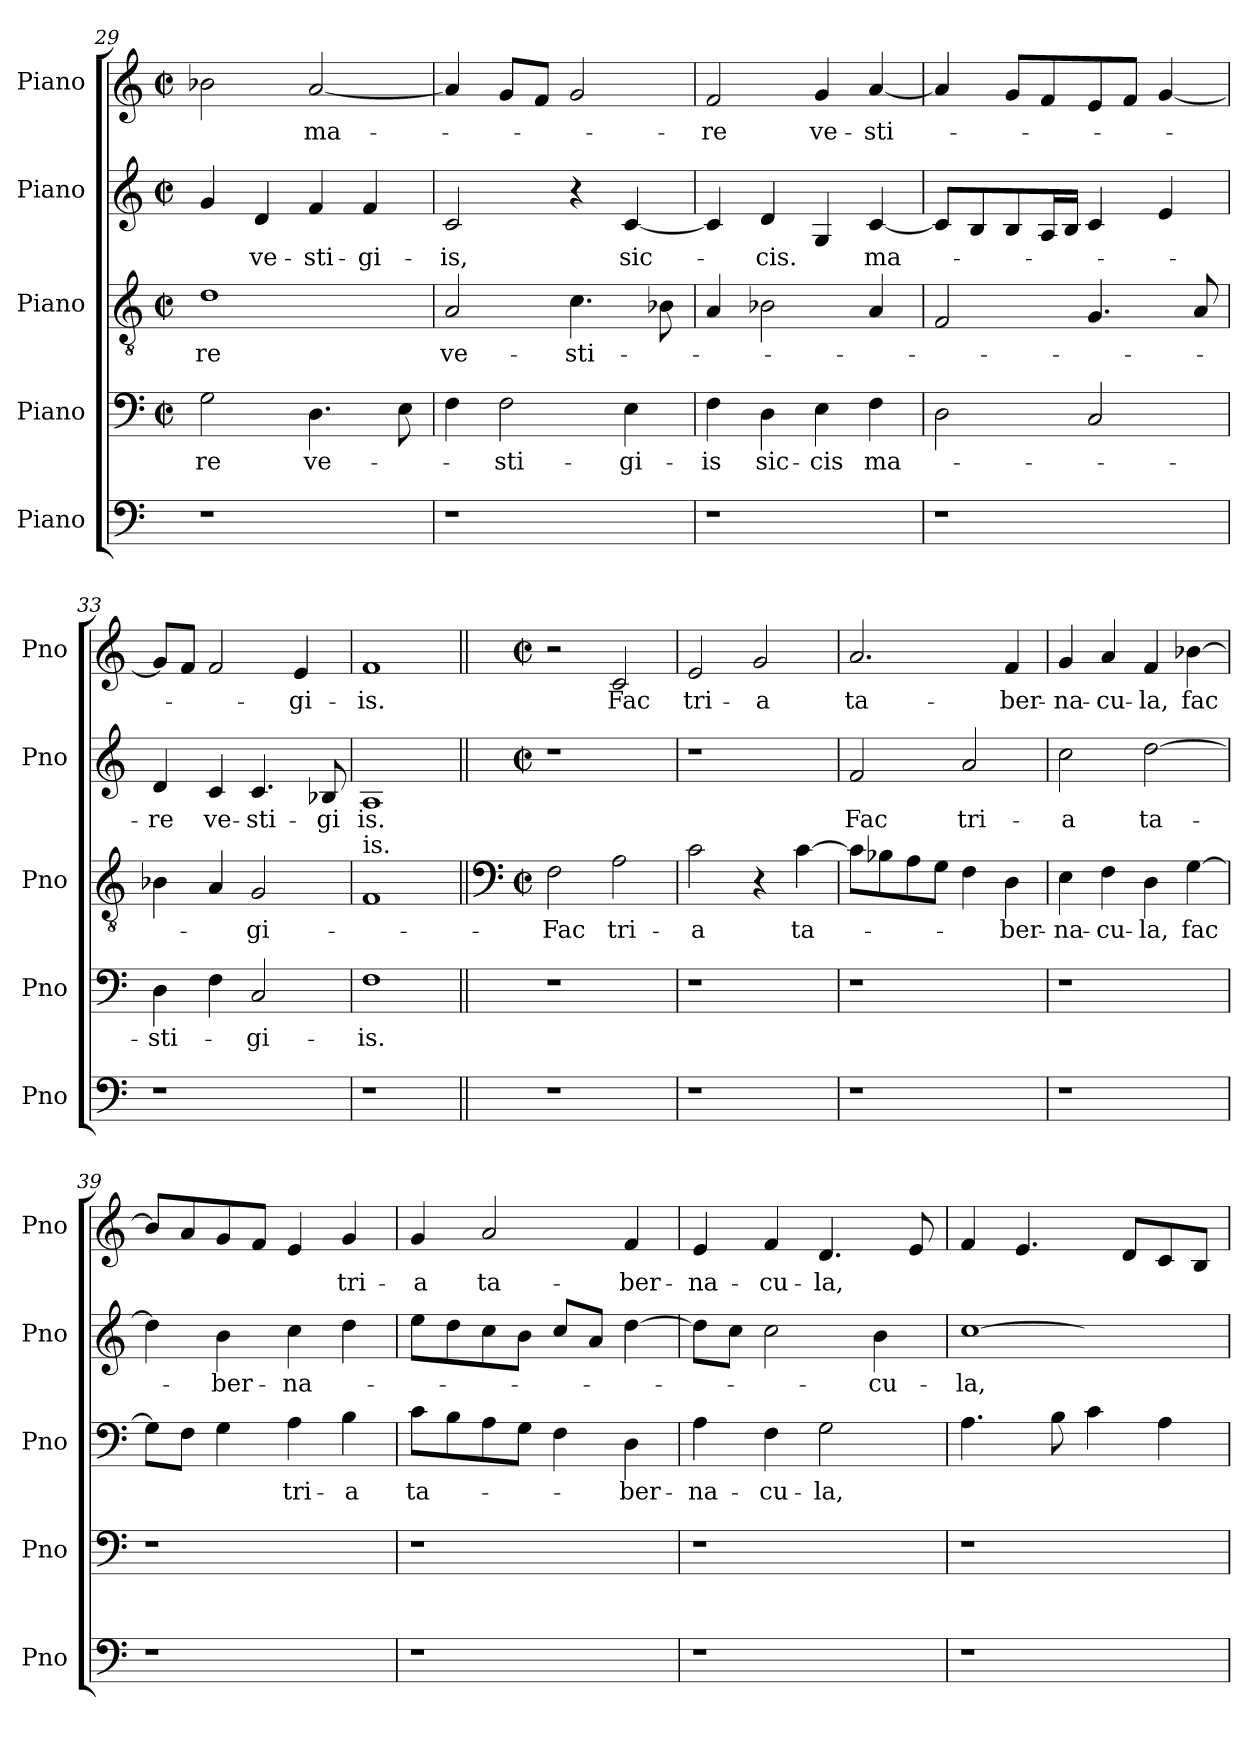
**kern	**kern	**text	**kern	**text	**kern	**text	**kern	**text
*part5	*part4	*part4	*part3	*part3	*part2	*part2	*part1	*part1
*staff5	*staff4	*staff4	*staff3	*staff3	*staff2	*staff2	*staff1	*staff1
*I"Piano	*I"Piano	*	*I"Piano	*	*I"Piano	*	*I"Piano	*
*I'Pno	*I'Pno	*	*I'Pno	*	*I'Pno	*	*I'Pno	*
*clefF4	*clefF4	*	*clefGv2	*	*clefG2	*	*clefG2	*
*k[]	*k[]	*	*k[]	*	*k[]	*	*k[]	*
*	*M2/2	*	*M2/2	*	*M2/2	*	*M2/2	*
*	*met(c|)	*	*met(c|)	*	*met(c|)	*	*met(c|)	*
=29	=29	=29	=29	=29	=29	=29	=29	=29
!	!	!LO:LY:b	!	!LO:LY:b	!	!	!	!
1r	2G\	-re	1d	-re	4g/	.	2b-X\	.
!	!	!	!	!	!	!LO:LY:b	!	!
.	.	.	.	.	4d/	ve-	.	.
!	!	!LO:LY:b	!	!	!	!LO:LY:b	!	!LO:LY:b
.	4.D\	ve-	.	.	4f/	-sti-	[2a/	ma-
!	!	!	!	!	!	!LO:LY:b	!	!
.	.	.	.	.	4f/	-gi-	.	.
.	8E\	.	.	.	.	.	.	.
=30	=30	=30	=30	=30	=30	=30	=30	=30
!	!	!	!	!LO:LY:b	!	!LO:LY:b	!	!
1r	4F\	.	2A/	ve-	2c/	-is,	4a/]	.
!	!	!LO:LY:b	!	!	!	!	!	!
.	2F\	-sti-	.	.	.	.	8g/L	.
.	.	.	.	.	.	.	8f/J	.
!	!	!	!	!LO:LY:b	!	!	!	!
.	.	.	4.c\	-sti-	4r	.	2g/	.
!	!	!LO:LY:b	!	!	!	!LO:LY:b	!	!
.	4E\	-gi-	.	.	[4c/	sic-	.	.
.	.	.	8B-X\	.	.	.	.	.
=31	=31	=31	=31	=31	=31	=31	=31	=31
!	!	!LO:LY:b	!	!	!	!	!	!LO:LY:b
1r	4F\	-is	4A/	.	4c/]	.	2f/	-re
!	!	!LO:LY:b	!	!	!	!LO:LY:b	!	!
.	4D\	sic-	2B-X\	.	4d/	-cis.	.	.
!	!	!LO:LY:b	!	!	!	!	!	!LO:LY:b
.	4E\	-cis	.	.	4G/	.	4g/	ve-
!	!	!LO:LY:b	!	!	!	!LO:LY:b	!	!LO:LY:b
.	4F\	ma-	4A/	.	[4c/	ma-	[4a/	-sti-
!!LO:LB:g=z
=32	=32	=32	=32	=32	=32	=32	=32	=32
1r	2D\	.	2F/	.	8c/L]	.	4a/]	.
.	.	.	.	.	8B/	.	.	.
.	.	.	.	.	8B/	.	8g/L	.
.	.	.	.	.	16A/L	.	8f/	.
.	.	.	.	.	16B/JJ	.	.	.
.	2C/	.	4.G/	.	4c/	.	8e/	.
.	.	.	.	.	.	.	8f/J	.
.	.	.	.	.	4e/	.	[4g/	.
.	.	.	8A/	.	.	.	.	.
=33	=33	=33	=33	=33	=33	=33	=33	=33
!	!	!LO:LY:b	!	!	!	!LO:LY:b	!	!
1r	4D\	-sti-	4B-X\	.	4d/	-re	8g/L]	.
.	.	.	.	.	.	.	8f/J	.
!	!	!	!	!	!	!LO:LY:b	!	!
.	4F\	.	4A/	.	4c/	ve-	2f/	.
!	!	!LO:LY:b	!	!LO:LY:b	!	!LO:LY:b	!	!
.	2C/	-gi-	2G/	-gi-	4.c/	-sti-	.	.
!	!	!	!	!	!	!	!	!LO:LY:b
.	.	.	.	.	.	.	4e/	-gi-
!	!	!	!	!	!	!LO:LY:b	!	!
.	.	.	.	.	8B-X/	-gi	.	.
=34	=34	=34	=34	=34	=34	=34	=34	=34
!	!	!	!LO:TX:a:t=is.	!	!	!	!	!
!	!	!LO:LY:b	!	!	!	!LO:LY:b	!	!LO:LY:b
1r	1F	-is.	1F	.	1A	is.	1f	-is.
=35||	=35||	=35||	=35||	=35||	=35||	=35||	=35||	=35||
*	*	*	*clefF4	*	*	*	*	*
*	*	*	*M2/2	*	*M2/2	*	*M2/2	*
*	*	*	*met(c|)	*	*met(c|)	*	*met(c|)	*
!	!	!	!	!LO:LY:b	!	!	!	!
1r	1r	.	2F\	-Fac	1r	.	2r	.
!	!	!	!	!LO:LY:b	!	!	!	!LO:LY:b
.	.	.	2A\	tri-	.	.	2c/	Fac
=36	=36	=36	=36	=36	=36	=36	=36	=36
!	!	!	!	!LO:LY:b	!	!	!	!LO:LY:b
1r	1r	.	2c\	-a	1r	.	2e/	tri-
!	!	!	!	!	!	!	!	!LO:LY:b
.	.	.	4r	.	.	.	2g/	-a
!	!	!	!	!LO:LY:b	!	!	!	!
.	.	.	[4c\	ta-	.	.	.	.
=37	=37	=37	=37	=37	=37	=37	=37	=37
!	!	!	!	!	!	!LO:LY:b	!	!LO:LY:b
1r	1r	.	8c\L]	.	2f/	Fac	2.a/	ta-
.	.	.	8B-X\	.	.	.	.	.
.	.	.	8A\	.	.	.	.	.
.	.	.	8G\J	.	.	.	.	.
!	!	!	!	!	!	!LO:LY:b	!	!
.	.	.	4F\	.	2a/	tri-	.	.
!	!	!	!	!LO:LY:b	!	!	!	!LO:LY:b
.	.	.	4D\	-ber-	.	.	4f/	-ber-
=38	=38	=38	=38	=38	=38	=38	=38	=38
!	!	!	!	!LO:LY:b	!	!LO:LY:b	!	!LO:LY:b
1r	1r	.	4E\	-na-	2cc\	-a	4g/	-na-
!	!	!	!	!LO:LY:b	!	!	!	!LO:LY:b
.	.	.	4F\	-cu-	.	.	4a/	-cu-
!	!	!	!	!LO:LY:b	!	!LO:LY:b	!	!LO:LY:b
.	.	.	4D\	-la,	[2dd\	ta-	4f/	-la,
!	!	!	!	!LO:LY:b	!	!	!	!LO:LY:b
.	.	.	[4G\	fac	.	.	[4b-X\	fac
=39	=39	=39	=39	=39	=39	=39	=39	=39
1r	1r	.	8G\L]	.	4dd\]	.	8b-/L]	.
.	.	.	8F\J	.	.	.	8a/	.
!	!	!	!	!	!	!LO:LY:b	!	!
.	.	.	4G\	.	4b\	-ber-	8g/	.
.	.	.	.	.	.	.	8f/J	.
!	!	!	!	!LO:LY:b	!	!LO:LY:b	!	!
.	.	.	4A\	tri-	4cc\	-na-	4e/	.
!	!	!	!	!LO:LY:b	!	!	!	!LO:LY:b
.	.	.	4B\	-a	4dd\	.	4g/	tri-
!!LO:LB:g=z
=40	=40	=40	=40	=40	=40	=40	=40	=40
!	!	!	!	!LO:LY:b	!	!	!	!LO:LY:b
1r	1r	.	8c\L	ta-	8ee\L	.	4g/	-a
.	.	.	8B\	.	8dd\	.	.	.
!	!	!	!	!	!	!	!	!LO:LY:b
.	.	.	8A\	.	8cc\	.	2a/	ta-
.	.	.	8G\J	.	8b\J	.	.	.
.	.	.	4F\	.	8cc/L	.	.	.
.	.	.	.	.	8a/J	.	.	.
!	!	!	!	!LO:LY:b	!	!	!	!LO:LY:b
.	.	.	4D\	-ber-	[4dd\	.	4f/	-ber-
=41	=41	=41	=41	=41	=41	=41	=41	=41
!	!	!	!	!LO:LY:b	!	!	!	!LO:LY:b
1r	1r	.	4A\	-na-	8dd\L]	.	4e/	-na-
.	.	.	.	.	8cc\J	.	.	.
!	!	!	!	!LO:LY:b	!	!	!	!LO:LY:b
.	.	.	4F\	-cu-	2cc\	.	4f/	-cu-
!	!	!	!	!LO:LY:b	!	!	!	!LO:LY:b
.	.	.	2G\	-la,	.	.	4.d/	-la,
!	!	!	!	!	!	!LO:LY:b	!	!
.	.	.	.	.	4b\	-cu-	.	.
.	.	.	.	.	.	.	8e/	.
=42	=42	=42	=42	=42	=42	=42	=42	=42
!	!	!	!	!	!	!LO:LY:b	!	!
1r	1r	.	4.A\	.	[1cc	-la,	4f/	.
.	.	.	.	.	.	.	4.e/	.
.	.	.	8B\	.	.	.	.	.
.	.	.	4c\	.	.	.	.	.
.	.	.	.	.	.	.	8d/L	.
.	.	.	[4A\	.	.	.	8c/	.
.	.	.	.	.	.	.	8B/J	.
=	=	=	=	=	=	=	=	=
*-	*-	*-	*-	*-	*-	*-	*-	*-
